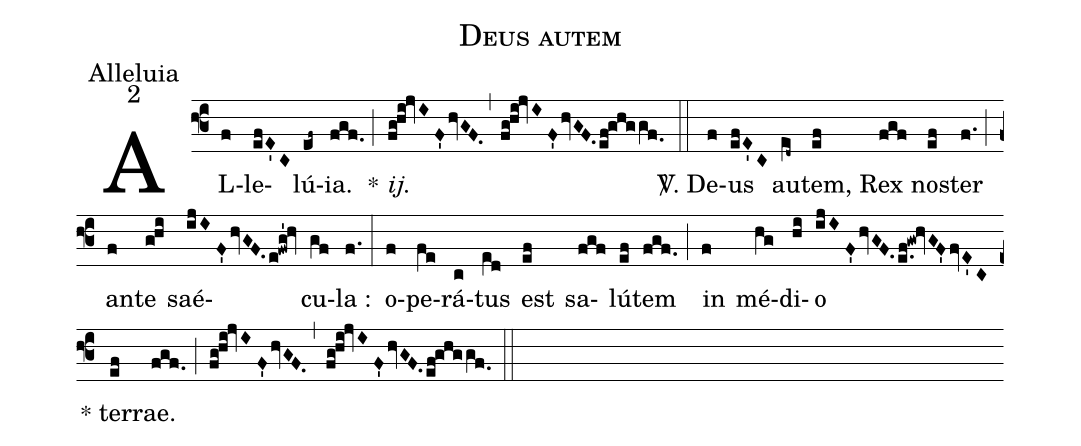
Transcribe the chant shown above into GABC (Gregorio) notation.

name:Deus autem;
office-part:Alleluia;
mode:2;
%%
(f3) AL(f)le(efE'C)lú(ef~){ia}.(fgf.) <clear>*(;) <i>ij.</i>(fg!hi!jvI//F'hvGF.) (,) (fg!hi!jvI//F'hvGF.ef!ghggf.0) (::) <nlba><sp>V/</sp>. De(f)us</nlba>(efE'C) au(e[ll:1]d~)tem,(ef) Rex(fgf) no(ef)ster(f.) (;) an(f)te(ghi) saé(ijI//F'hvGF.e!fwg'!hv)cu(gf)la :(f.) (:) <nlba>o(f)pe(fe)rá(c)tus</nlba>(e[ll:1]d) est(ef) sa(fgf)lú(ef)tem(fgf.) (;) in(f) mé(hg)di(hi)o(ijI//F'hvGF.e.f!gw!hvGF'fvE'C) <nlba>* ter(ef)rae.</nlba>(fgf.) (;) (fg!hi!jvI//F'hvGF.) (,) (fg!hi!jvI//F'hvGF.ef!ghggf.0) (::)
